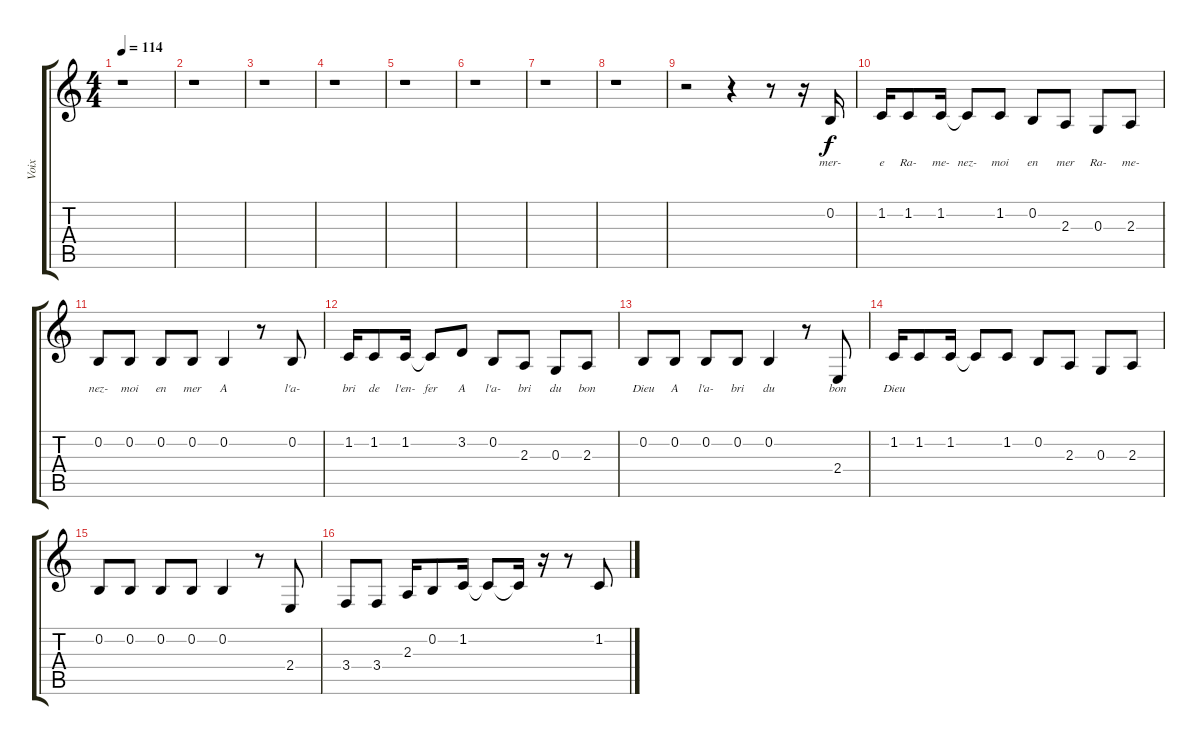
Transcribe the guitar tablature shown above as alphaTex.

\track ("Voix" "Voix") {instrument lead6voice}
\staff {score tabs}
\tuning (E4 B3 G3 D3 A2 E2) {hide}
\ts (4 4)
\tempo 114
\clef g2
\ks c
r.1{dy f} |
r.1 |
r.1 |
r.1 |
r.1 |
r.1 |
r.1 |
r.1 |
r.2 r.4 r.8 r.16 0.2.16{lyrics (0 "mer-") lyrics (1 "") lyrics (2 "") lyrics (3 "") lyrics (4 "")} |
1.2.16{lyrics (0 "e") lyrics (1 "") lyrics (2 "") lyrics (3 "") lyrics (4 "")} 1.2.8{lyrics (0 "Ra-") lyrics (1 "") lyrics (2 "") lyrics (3 "") lyrics (4 "")} 1.2.16{lyrics (0 "me-") lyrics (1 "") lyrics (2 "") lyrics (3 "") lyrics (4 "")} 1.2{t}.8{lyrics (0 "nez-") lyrics (1 "") lyrics (2 "") lyrics (3 "") lyrics (4 "")} 1.2.8{lyrics (0 "moi") lyrics (1 "") lyrics (2 "") lyrics (3 "") lyrics (4 "")} 0.2.8{lyrics (0 "en") lyrics (1 "") lyrics (2 "") lyrics (3 "") lyrics (4 "")} 2.3.8{lyrics (0 "mer") lyrics (1 "") lyrics (2 "") lyrics (3 "") lyrics (4 "")} 0.3.8{lyrics (0 "Ra-") lyrics (1 "") lyrics (2 "") lyrics (3 "") lyrics (4 "")} 2.3.8{lyrics (0 "me-") lyrics (1 "") lyrics (2 "") lyrics (3 "") lyrics (4 "")} |
0.2.8{lyrics (0 "nez-") lyrics (1 "") lyrics (2 "") lyrics (3 "") lyrics (4 "")} 0.2.8{lyrics (0 "moi") lyrics (1 "") lyrics (2 "") lyrics (3 "") lyrics (4 "")} 0.2.8{lyrics (0 "en") lyrics (1 "") lyrics (2 "") lyrics (3 "") lyrics (4 "")} 0.2.8{lyrics (0 "mer") lyrics (1 "") lyrics (2 "") lyrics (3 "") lyrics (4 "")} 0.2.4{lyrics (0 "A") lyrics (1 "") lyrics (2 "") lyrics (3 "") lyrics (4 "")} r.8 0.2.8{lyrics (0 "l'a-") lyrics (1 "") lyrics (2 "") lyrics (3 "") lyrics (4 "")} |
1.2.16{lyrics (0 "bri") lyrics (1 "") lyrics (2 "") lyrics (3 "") lyrics (4 "")} 1.2.8{lyrics (0 "de") lyrics (1 "") lyrics (2 "") lyrics (3 "") lyrics (4 "")} 1.2.16{lyrics (0 "l'en-") lyrics (1 "") lyrics (2 "") lyrics (3 "") lyrics (4 "")} 1.2{t}.8{lyrics (0 "fer") lyrics (1 "") lyrics (2 "") lyrics (3 "") lyrics (4 "")} 3.2.8{lyrics (0 "A") lyrics (1 "") lyrics (2 "") lyrics (3 "") lyrics (4 "")} 0.2.8{lyrics (0 "l'a-") lyrics (1 "") lyrics (2 "") lyrics (3 "") lyrics (4 "")} 2.3.8{lyrics (0 "bri") lyrics (1 "") lyrics (2 "") lyrics (3 "") lyrics (4 "")} 0.3.8{lyrics (0 "du") lyrics (1 "") lyrics (2 "") lyrics (3 "") lyrics (4 "")} 2.3.8{lyrics (0 "bon") lyrics (1 "") lyrics (2 "") lyrics (3 "") lyrics (4 "")} |
0.2.8{lyrics (0 "Dieu") lyrics (1 "") lyrics (2 "") lyrics (3 "") lyrics (4 "")} 0.2.8{lyrics (0 "A") lyrics (1 "") lyrics (2 "") lyrics (3 "") lyrics (4 "")} 0.2.8{lyrics (0 "l'a-") lyrics (1 "") lyrics (2 "") lyrics (3 "") lyrics (4 "")} 0.2.8{lyrics (0 "bri") lyrics (1 "") lyrics (2 "") lyrics (3 "") lyrics (4 "")} 0.2.4{lyrics (0 "du") lyrics (1 "") lyrics (2 "") lyrics (3 "") lyrics (4 "")} r.8 2.4.8{lyrics (0 "bon") lyrics (1 "") lyrics (2 "") lyrics (3 "") lyrics (4 "")} |
1.2.16{lyrics (0 "Dieu") lyrics (1 "") lyrics (2 "") lyrics (3 "") lyrics (4 "")} 1.2.8 1.2.16 1.2{t}.8 1.2.8 0.2.8 2.3.8 0.3.8 2.3.8 |
0.2.8 0.2.8 0.2.8 0.2.8 0.2.4 r.8 2.4.8 |
3.4.8 3.4.8 2.3.16 0.2.8 1.2.16 1.2{t}.8 1.2{t}.16 r.16 r.8 1.2.8
